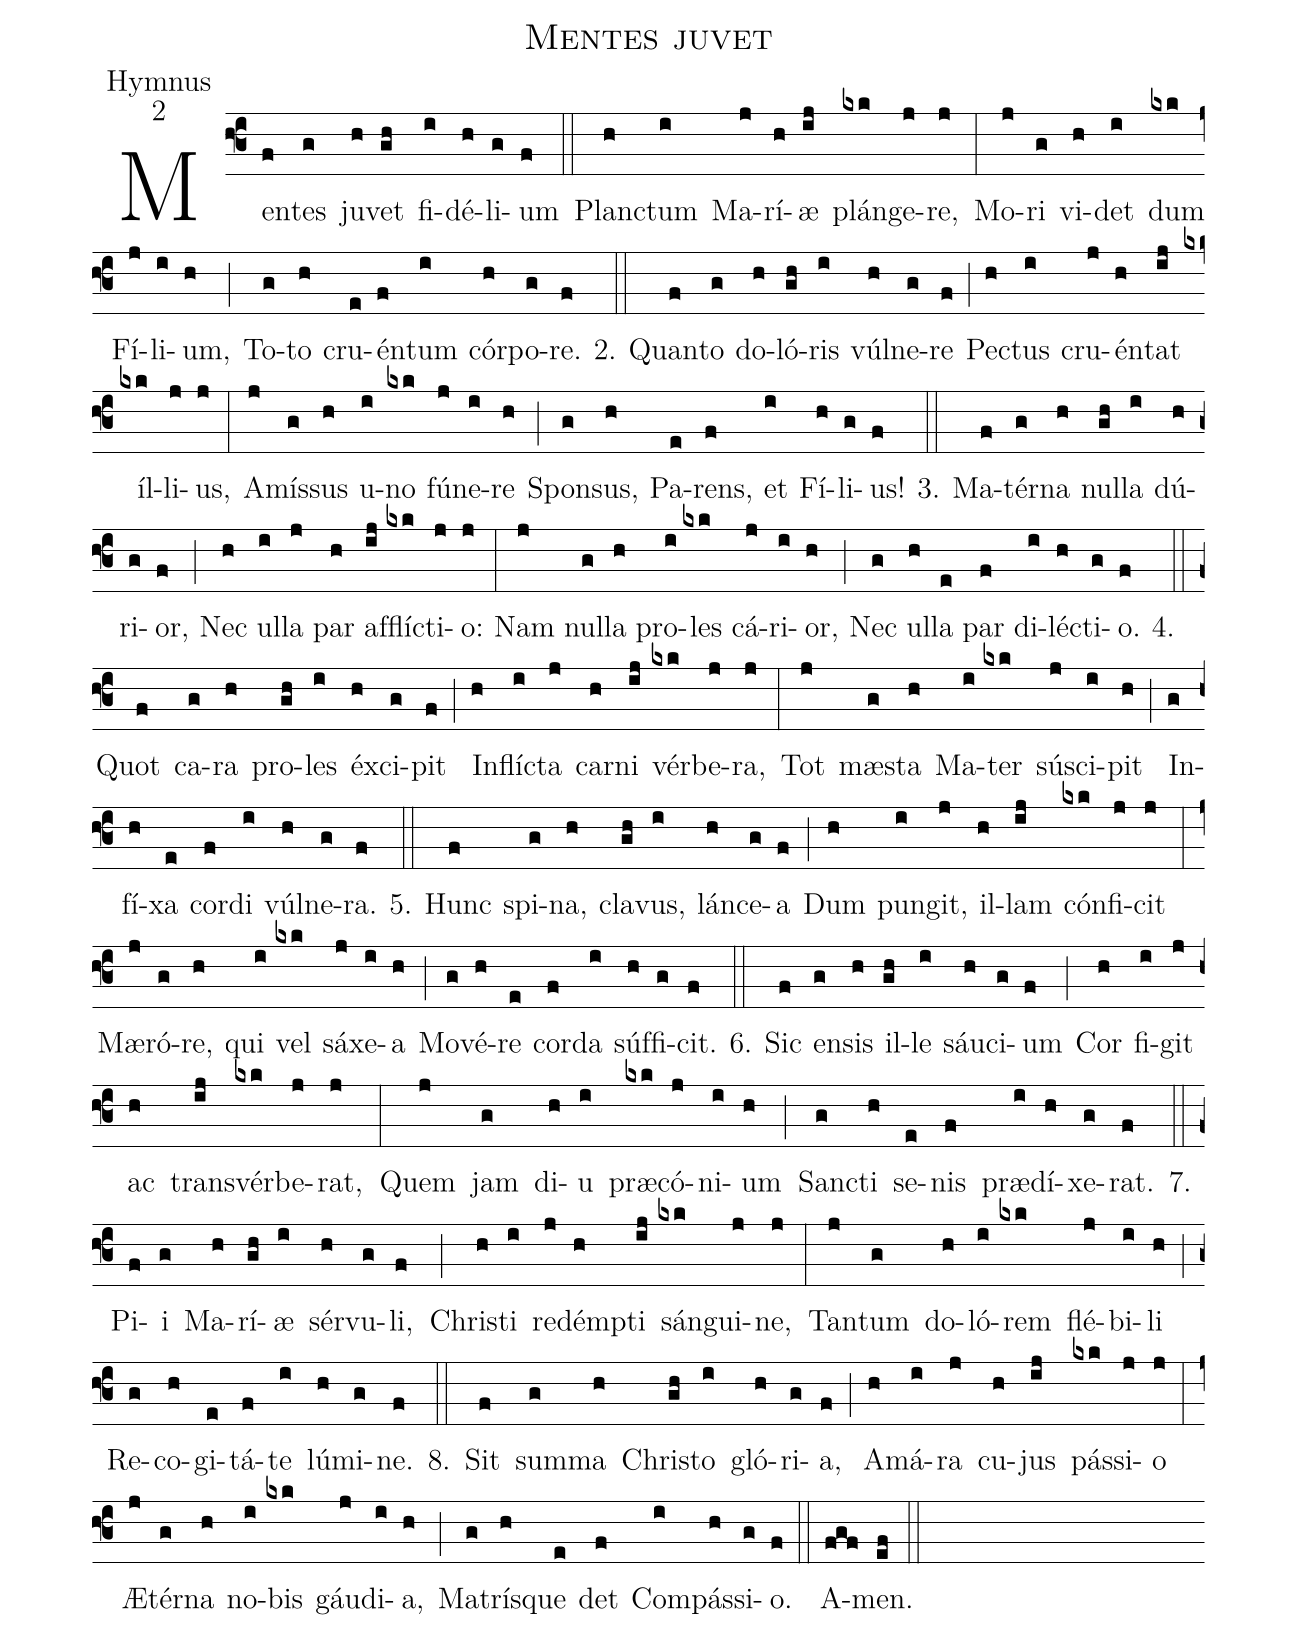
name:Mentes juvet;
office-part:Hymnus;
mode:2;
%%
(f3) Men(f)tes(g) ju(h)vet(gh) fi(i)dé(h)li(g)um(f) (::)
Plan(h)ctum(i) Ma(j)rí(h)æ(ij) plán(kxk)ge(j)re,(j) (:)
Mo(j)ri(g) vi(h)det(i) dum(kxk) Fí(j)li(i)um,(h) (;) To(g)to(h) cru(e)én(f)tum(i) cór(h)po(g)re.(f) 2.(::) Quan(f)to(g) do(h)ló(gh)ris(i) vúl(h)ne(g)re(f) (;) Pe(h)ctus(i) cru(j)én(h)tat(ij) íl(kxk)li(j)us,(j) (:)
A(j)mís(g)sus(h) u(i)no(kxk) fú(j)ne(i)re(h) (;) Spon(g)sus,(h) Pa(e)rens,(f) et(i) Fí(h)li(g)us!(f) 3.(::) Ma(f)tér(g)na(h) nul(gh)la(i) dú(h)ri(g)or,(f) (;) Nec(h) ul(i)la(j) par(h) af(ij)flí(kxk)cti(j)o:(j) (:)
Nam(j) nul(g)la(h) pro(i)les(kxk) cá(j)ri(i)or,(h) (;) Nec(g) ul(h)la(e) par(f) di(i)lé(h)cti(g)o.(f) 4.(::) Quot(f) ca(g)ra(h) pro(gh)les(i) éx(h)ci(g)pit(f) (;) In(h)flí(i)cta(j) car(h)ni(ij) vér(kxk)be(j)ra,(j) (:)
Tot(j) mæ(g)sta(h) Ma(i)ter(kxk) sú(j)sci(i)pit(h) (;) In(g)fí(h)xa(e) cor(f)di(i) vúl(h)ne(g)ra.(f) 5.(::) Hunc(f) spi(g)na,(h) cla(gh)vus,(i) lán(h)ce(g)a(f) (;) Dum(h) pun(i)git,(j) il(h)lam(ij) cón(kxk)fi(j)cit(j) (:)
Mæ(j)ró(g)re,(h) qui(i) vel(kxk) sá(j)xe(i)a(h) (;) Mo(g)vé(h)re(e) cor(f)da(i) súf(h)fi(g)cit.(f) 6.(::) Sic(f) en(g)sis(h) il(gh)le(i) sáu(h)ci(g)um(f) (;) Cor(h) fi(i)git(j) ac(h) tran(ij)svér(kxk)be(j)rat,(j) (:)
Quem(j) jam(g) di(h)u(i) præ(kxk)có(j)ni(i)um(h) (;) San(g)cti(h) se(e)nis(f) præ(i)dí(h)xe(g)rat.(f) 7.(::) Pi(f)i(g) Ma(h)rí(gh)æ(i) sér(h)vu(g)li,(f) (;) Chri(h)sti(i) re(j)démp(h)ti(ij) sán(kxk)gui(j)ne,(j) (:)
Tan(j)tum(g) do(h)ló(i)rem(kxk) flé(j)bi(i)li(h) (;) Re(g)co(h)gi(e)tá(f)te(i) lú(h)mi(g)ne.(f) 8.(::) Sit(f) sum(g)ma(h) Chri(gh)sto(i) gló(h)ri(g)a,(f) (;) A(h)má(i)ra(j) cu(h)jus(ij) pás(kxk)si(j)o(j) (:)
Æ(j)tér(g)na(h) no(i)bis(kxk) gáu(j)di(i)a,(h) (;) Ma(g)trí(h)sque(e) det(f) Com(i)pás(h)si(g)o.(f) (::)
A(fgf)men.(ef) (::)
